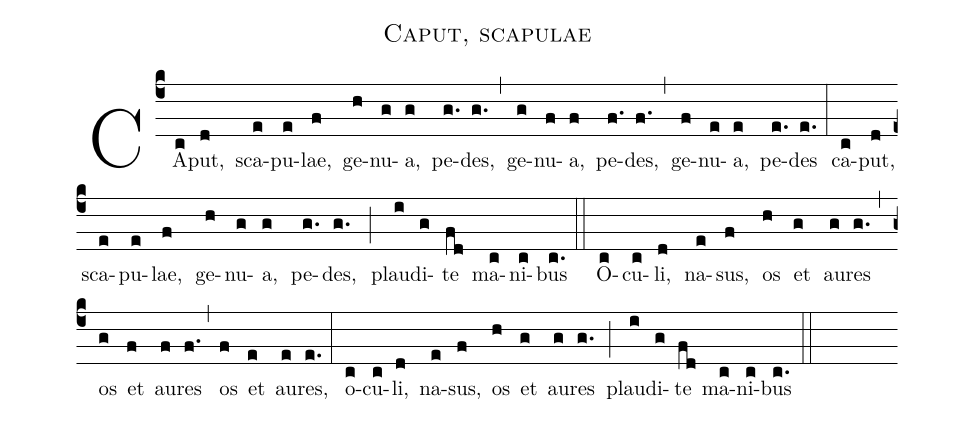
name: Caput, scapulae;
%%
(c4) CA(c)put,(d) sca(e)pu(e)lae,(f) ge(h)nu(g)a,(g) pe(g.)des,(g.) (,)
ge(g)nu(f)a,(f) pe(f.)des,(f.) (,) ge(f)nu(e)a,(e) pe(e.)des(e.) (:)
ca(c)put,(d) sca(e)pu(e)lae,(f) ge(h)nu(g)a,(g) pe(g.)des,(g.) (;)
plau(i)di(g)te(fd) ma(c)ni(c)bus(c.) (::)
O(c)cu(c)li,(d) na(e)sus,(f) os(h) et(g) au(g)res(g.) (,)
os(g) et(f) au(f)res(f.) (,) os(f) et(e) au(e)res,(e.) (:)
o(c)cu(c)li,(d) na(e)sus,(f) os(h) et(g) au(g)res(g.) (;)
plau(i)di(g)te(fd) ma(c)ni(c)bus(c.) (::)
